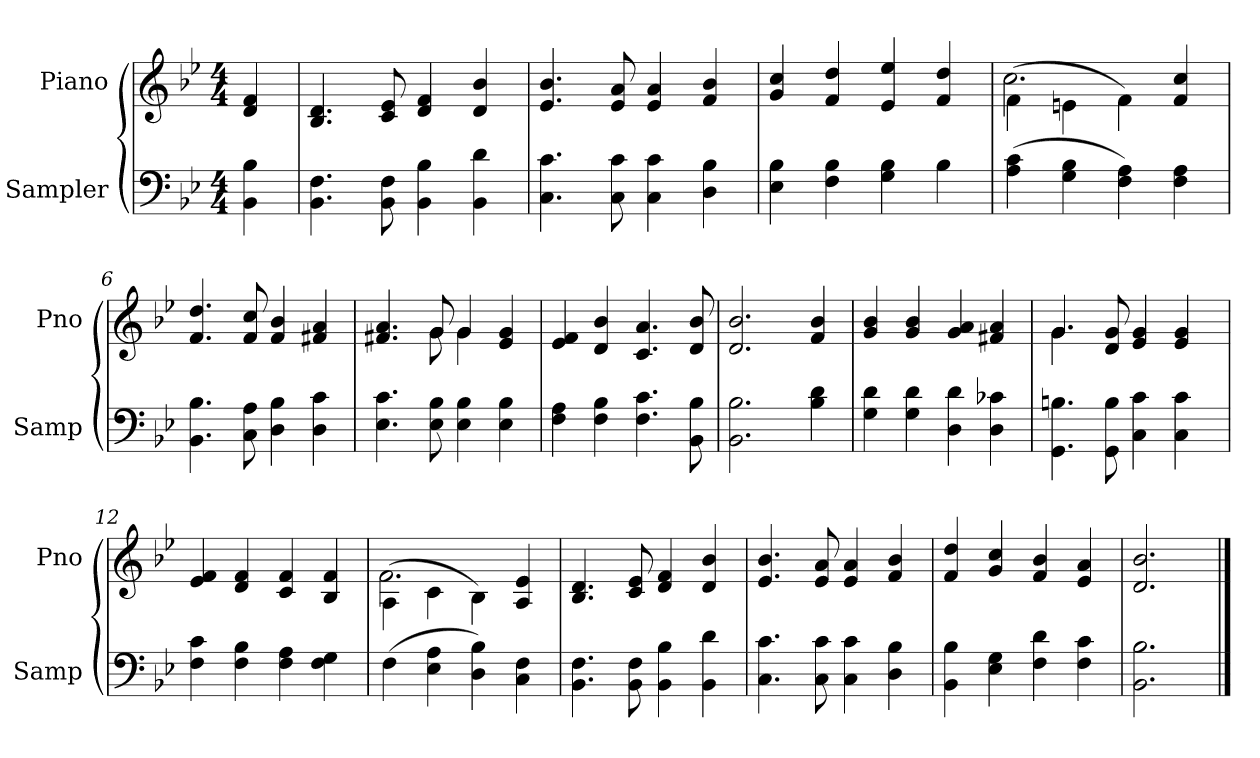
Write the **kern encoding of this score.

**kern	**kern
*part2	*part1
*staff2	*staff1
*I"Sampler	*I"Piano
*I'Samp	*I'Pno
*clefF4	*clefG2
*k[b-e-]	*k[b-e-]
*B-:	*B-:
*M4/4	*M4/4
=1	=1
4BB- 4B-	4d 4f
=2	=2
4.BB- 4.F	4.B- 4.d
8BB- 8F	8c 8e-
4BB- 4B-	4d 4f
4BB- 4d	4d 4b-
=3	=3
4.C 4.c	4.e- 4.b-
8C 8c	8e- 8a
4C 4c	4e- 4a
4D 4B-	4f 4b-
=4	=4
4E- 4B-	4g 4cc
4F 4B-	4f 4dd
4G 4B-	4e- 4ee-
4B-	4f 4dd
=5	=5
*	*^
(4A 4c	(4f\	2.cc
4G 4B-	4en\	.
4F 4A)	4f\)	.
4F 4A	4f 4cc	4ryy
*	*v	*v
=6	=6
4.BB- 4.B-	4.f 4.dd
8C 8A	8f 8cc
4D 4B-	4f 4b-
4D 4c	4f#X 4a
=7	=7
*	*^
4.E- 4.c	4.f#X 4.a	4.ryy
8E- 8B-	8g/	8g
4E- 4B-	4g/	4g
4E- 4B-	4e- 4g	4ryy
*	*v	*v
=8	=8
4F 4A	4e- 4f
4F 4B-	4d 4b-
4.F 4.c	4.c 4.a
8BB- 8B-	8d 8b-
=9	=9
2.BB- 2.B-	2.d 2.b-
4B- 4d	4f 4b-
=10	=10
4G 4d	4g 4b-
4G 4d	4g 4b-
4D 4d	4g 4a
4D 4c-X	4f#X 4a
=11	=11
*	*^
4.GG 4.Bn	4.g/	4.g
8GG 8B	8d 8g	2ryy
4C 4c	4e- 4g	.
4C 4c	4e- 4g	.
.	.	8ryy
*	*v	*v
=12	=12
4F 4c	4e- 4f
4F 4B-	4d 4f
4F 4A	4c 4f
4F 4G	4B- 4f
=13	=13
*	*^
(4F\	(4A\	2.f
4E-\ 4A\	4c\	.
4D\ 4B-\)	4B-\)	.
4C 4F	4A/ 4e-/	4ryy
*	*v	*v
=14	=14
4.BB- 4.F	4.B- 4.d
8BB- 8F	8c 8e-
4BB- 4B-	4d 4f
4BB- 4d	4d 4b-
=15	=15
4.C 4.c	4.e- 4.b-
8C 8c	8e- 8a
4C 4c	4e- 4a
4D 4B-	4f 4b-
=16	=16
4BB- 4B-	4f 4dd
4E- 4G	4g 4cc
4F 4d	4f 4b-
4F 4c	4e- 4a
=17	=17
2.BB- 2.B-	2.d 2.b-
==	==
*-	*-
